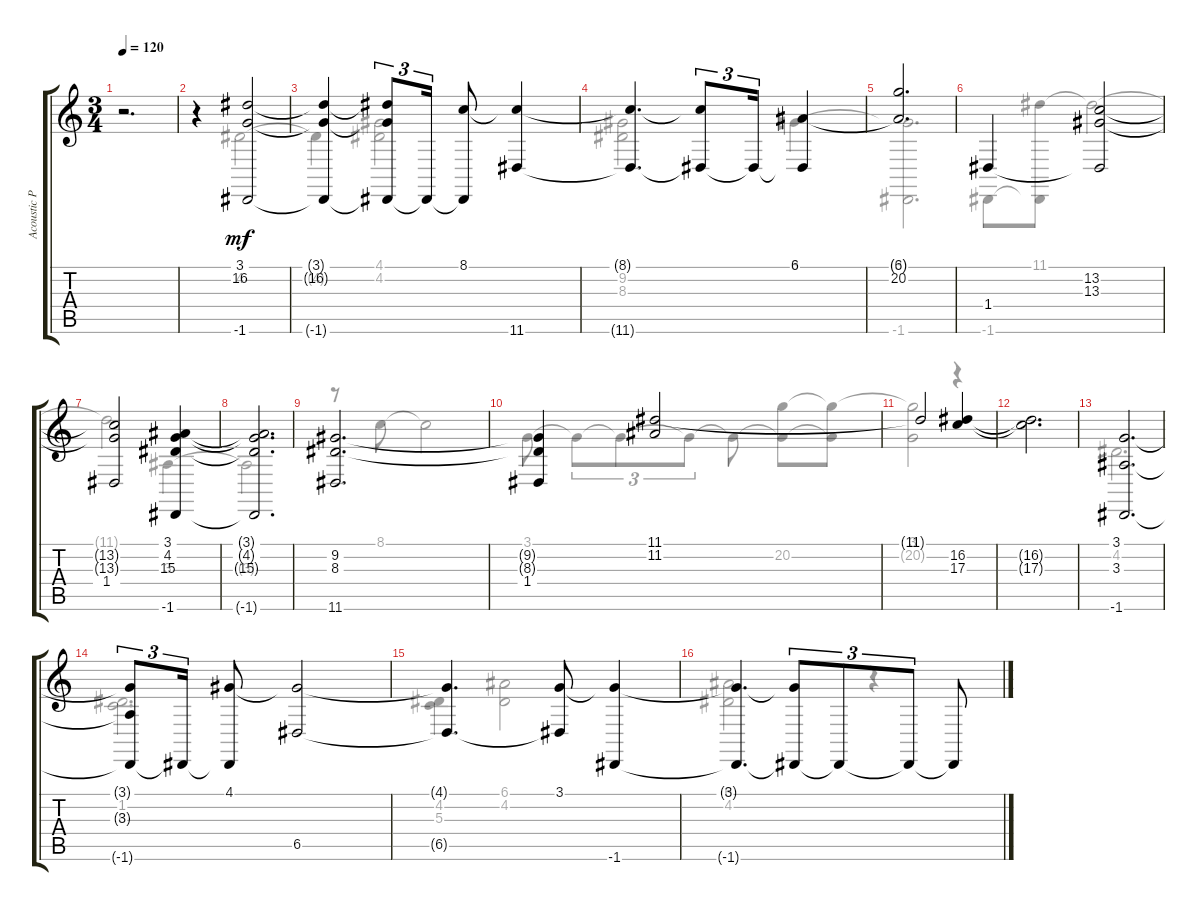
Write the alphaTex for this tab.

\track ("Acoustic Piano" "Acoustic P") {instrument acousticgrandpiano}
\staff {score tabs}
\tuning (E4 B3 G3 D3 A2 E2) {hide}
\voice
\ts (3 4)
\tempo 120
\clef g2
\ks aminor
r.2{d dy mf instrument acousticgrandpiano} |
r.4 (3.1 16.2 -1.6).2 |
(3.1{t} 16.2{t} -1.6{t}).4 (3.1{t} 16.2{t} -1.6{t}).8{tu (3 2)} -1.6{t}.16{tu (3 2)} (8.1 -1.6{t}).8 (8.1{t} 11.6).4 |
(8.1{t} 11.6{t}).4{d} (8.1{t} 11.6{t}).8{tu (3 2)} 11.6{t}.16{tu (3 2)} (6.1 11.6{t}).4 |
(6.1{t} 20.2).2{d} |
1.4.4 (13.2 13.3 1.4{t}).2 |
(13.2{t} 13.3{t} 1.4).2 (3.1 4.2 15.3 -1.6).4 |
(3.1{t} 4.2{t} 15.3{t} -1.6{t}).2{d} |
(9.2 8.3 11.6).2{d} |
(9.2{t} 8.3{t} 1.4).4 (11.1 11.2).2 |
11.1{t}.2 (16.2 17.3).4 |
(16.2{t} 17.3{t}).2{d} |
(3.1 3.3 -1.6).2{d} |
(3.1{t} 3.3{t} -1.6{t}).8{tu (3 2)} -1.6{t}.16{tu (3 2)} (4.1 -1.6{t}).8 (4.1{t} 6.5).2 |
(4.1{t} 6.5{t}).4{d} (3.1 6.5{t}).8 (3.1{t} -1.6).4 |
(3.1{t} -1.6{t}).4{d} (3.1{t} -1.6{t}).8{tu (3 2)} -1.6{t}.8{tu (3 2)} -1.6{t}.8{tu (3 2)} -1.6{t}.8
\voice
\clef g2
\ottava regular
\simile none
\ks aminor
|
r.4 4.2.2 |
4.2{t}.4 (4.1 4.2).2 |
(9.2 8.3).2 3.1.4 |
(3.1{t} -1.6).2{d} |
-1.6.8 (11.1 -1.6{t}).8 11.1{t}.2 |
11.1{t}.2 3.3.4 |
3.3{t}.2 |
r.8 8.1.8 8.1{t}.2 |
3.1.8 3.1{t}.8{tu (3 2)} 3.1{t}.8{tu (3 2)} 3.1{t}.8{tu (3 2)} 3.1{t}.8 (3.1{t} 20.2).8 (3.1{t} 20.2{t}).8 |
(3.1 20.2{t}).2 r.4 |
|
4.2.2{d} |
(1.2 8.3).2{d} |
(4.2 5.3).4 (6.1 4.2).2 |
(6.1 4.2).2 r.4
